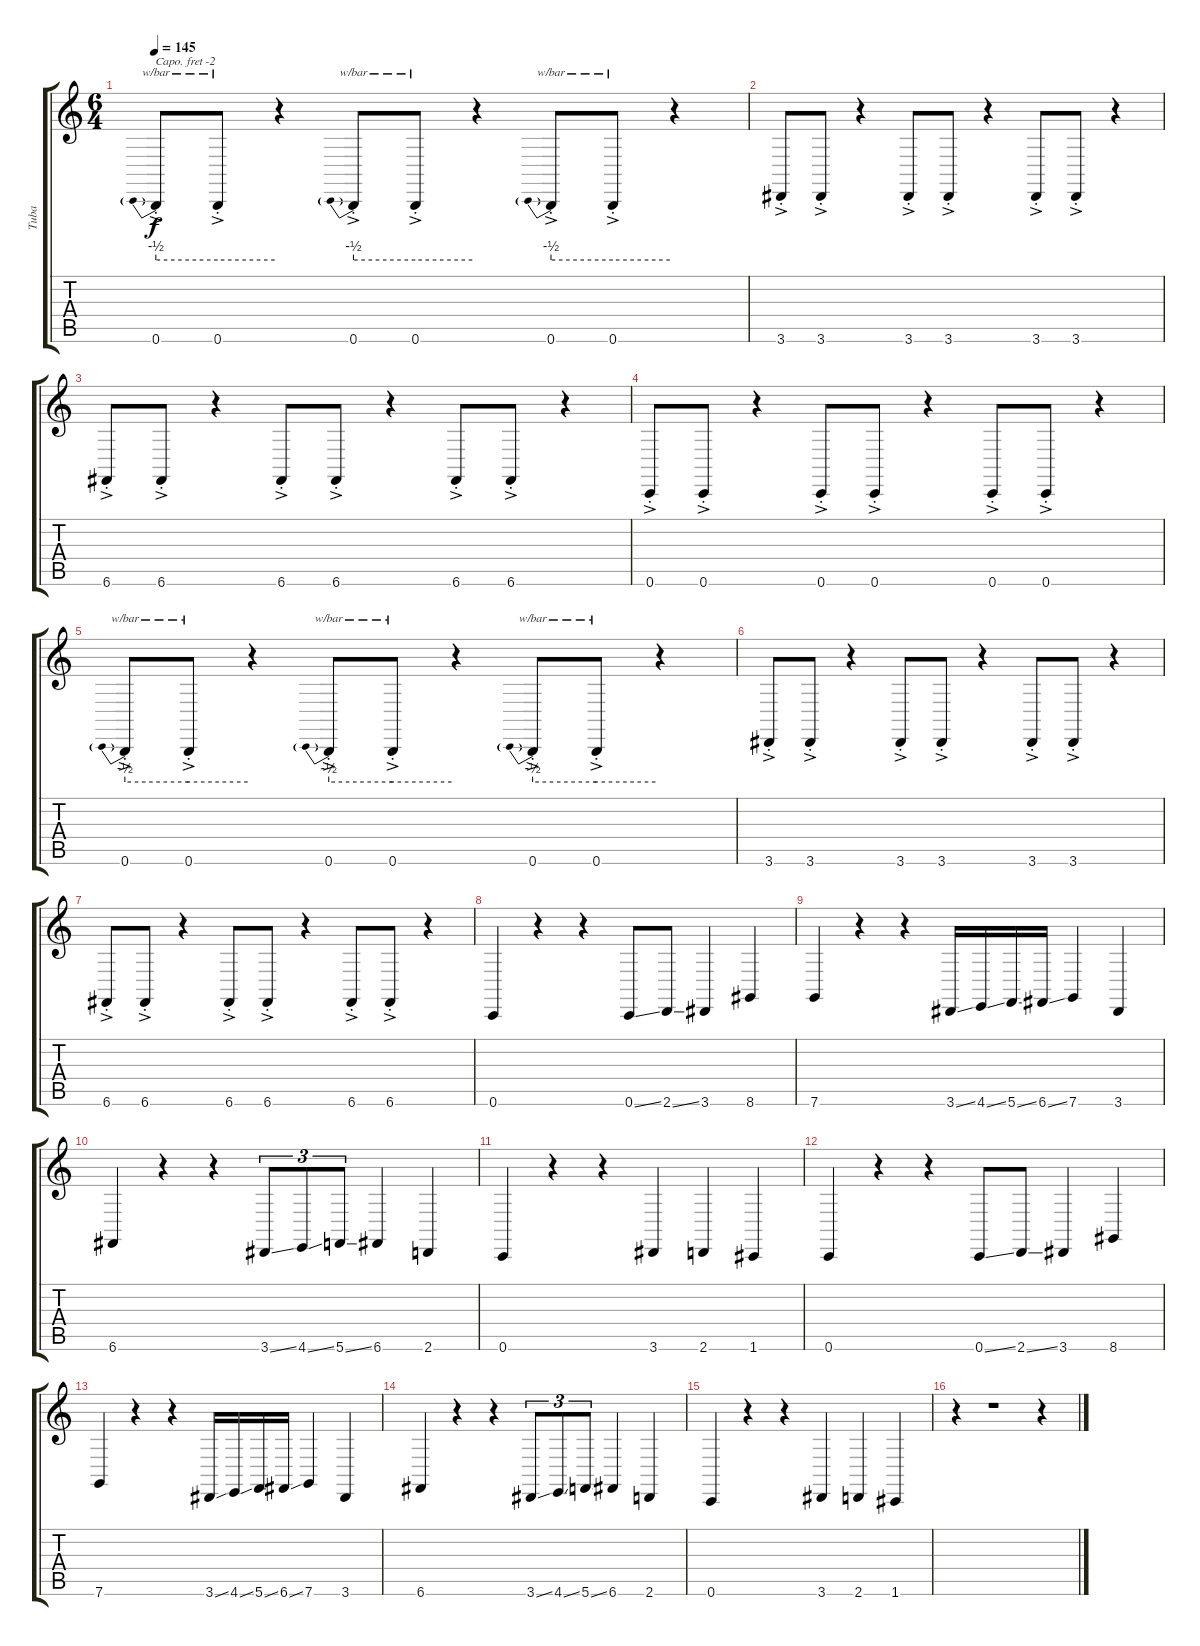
\track ("Tuba" "Tuba") {instrument tuba}
\staff {score tabs}
\capo -2
\tuning (E4 B3 G3 D3 A2 D2) {hide}
\ts (6 4)
\tempo 145
\clef g2
\ks c
0.6{ac st}.8{tbe (predive default 0 -2 60 -2) dy f} 0.6{ac st}.8{tbe (hold default 0 -2 60 -2)} r.4 0.6{ac st}.8{tbe (predive default 0 -2 60 -2)} 0.6{ac st}.8{tbe (hold default 0 -2 60 -2)} r.4 0.6{ac st}.8{tbe (predive default 0 -2 60 -2)} 0.6{ac st}.8{tbe (hold default 0 -2 60 -2)} r.4 |
3.6{ac st}.8 3.6{ac st}.8 r.4 3.6{ac st}.8 3.6{ac st}.8 r.4 3.6{ac st}.8 3.6{ac st}.8 r.4 |
6.6{ac st}.8 6.6{ac st}.8 r.4 6.6{ac st}.8 6.6{ac st}.8 r.4 6.6{ac st}.8 6.6{ac st}.8 r.4 |
0.6{ac st}.8 0.6{ac st}.8 r.4 0.6{ac st}.8 0.6{ac st}.8 r.4 0.6{ac st}.8 0.6{ac st}.8 r.4 |
0.6{ac st}.8{tbe (predive default 0 -2 60 -2)} 0.6{ac st}.8{tbe (hold default 0 -2 60 -2)} r.4 0.6{ac st}.8{tbe (predive default 0 -2 60 -2)} 0.6{ac st}.8{tbe (hold default 0 -2 60 -2)} r.4 0.6{ac st}.8{tbe (predive default 0 -2 60 -2)} 0.6{ac st}.8{tbe (hold default 0 -2 60 -2)} r.4 |
3.6{ac st}.8 3.6{ac st}.8 r.4 3.6{ac st}.8 3.6{ac st}.8 r.4 3.6{ac st}.8 3.6{ac st}.8 r.4 |
6.6{ac st}.8 6.6{ac st}.8 r.4 6.6{ac st}.8 6.6{ac st}.8 r.4 6.6{ac st}.8 6.6{ac st}.8 r.4 |
0.6.4 r.4 r.4 0.6{ss}.8 2.6{ss}.8 3.6.4 8.6.4 |
7.6.4 r.4 r.4 3.6{ss}.16 4.6{ss}.16 5.6{ss}.16 6.6{ss}.16 7.6.4 3.6.4 |
6.6.4 r.4 r.4 3.6{ss}.8{tu (3 2)} 4.6{ss}.8{tu (3 2)} 5.6{ss}.8{tu (3 2)} 6.6.4 2.6.4 |
0.6.4 r.4 r.4 3.6.4 2.6.4 1.6.4 |
0.6.4 r.4 r.4 0.6{ss}.8 2.6{ss}.8 3.6.4 8.6.4 |
7.6.4 r.4 r.4 3.6{ss}.16 4.6{ss}.16 5.6{ss}.16 6.6{ss}.16 7.6.4 3.6.4 |
6.6.4 r.4 r.4 3.6{ss}.8{tu (3 2)} 4.6{ss}.8{tu (3 2)} 5.6{ss}.8{tu (3 2)} 6.6.4 2.6.4 |
0.6.4 r.4 r.4 3.6.4 2.6.4 1.6.4 |
r.4 r.1 r.4
